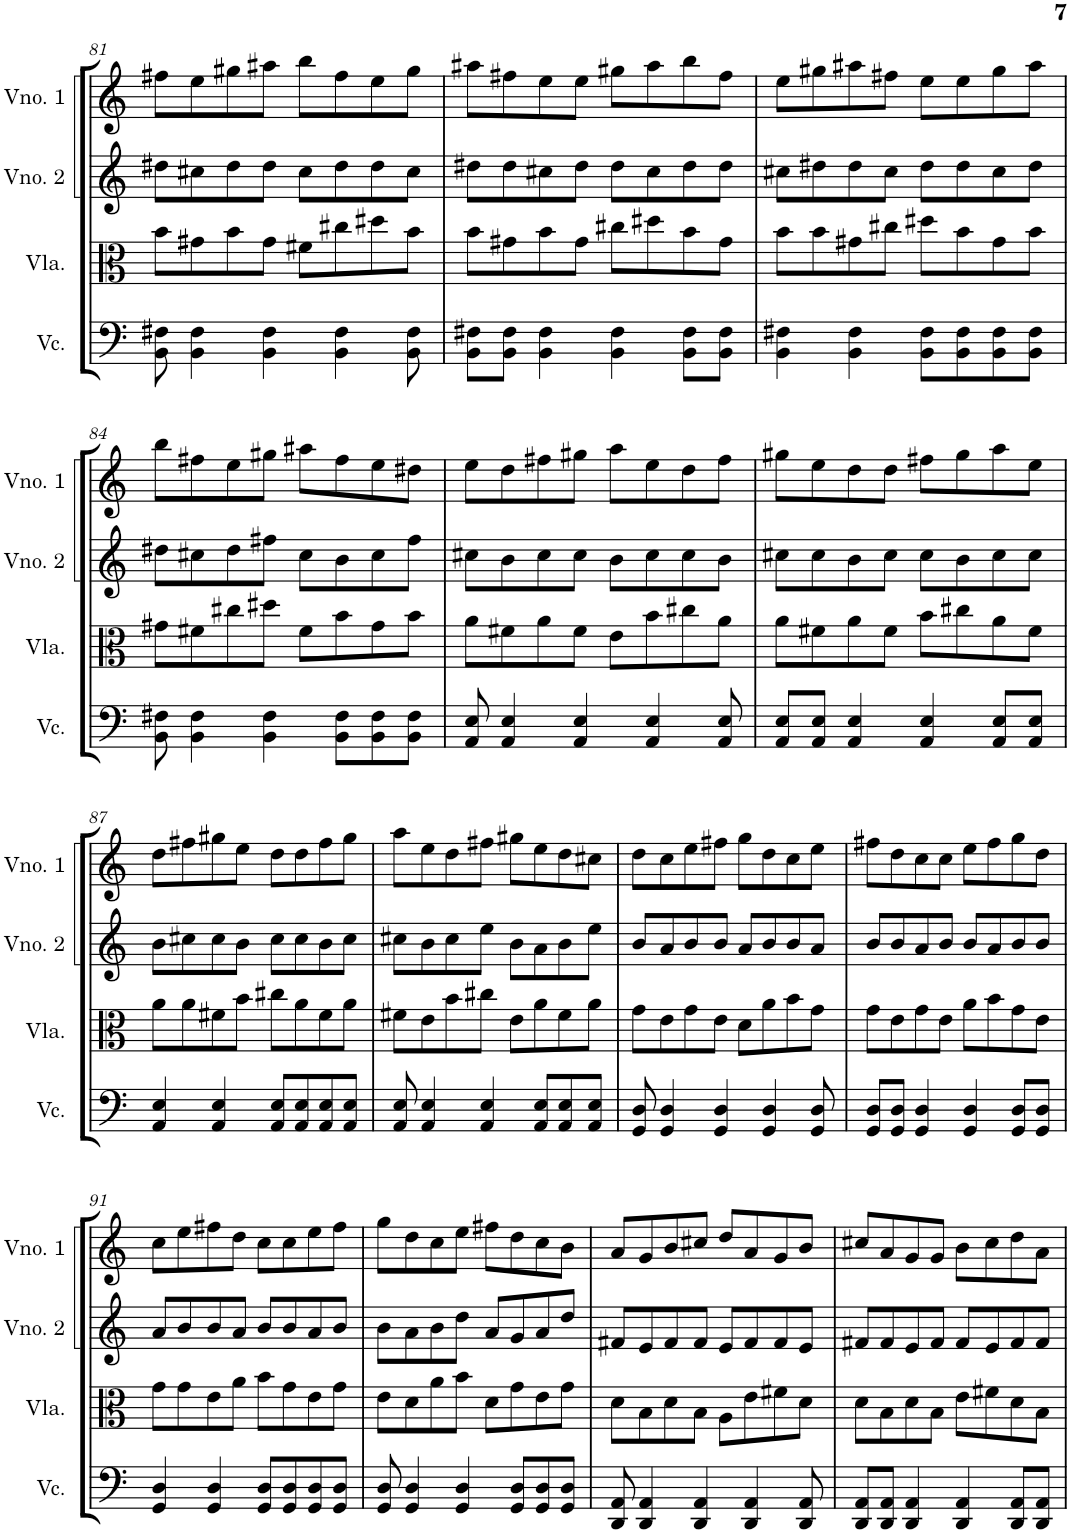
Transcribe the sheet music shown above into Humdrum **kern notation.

**kern	**kern	**kern	**kern
*part4	*part3	*part2	*part1
*staff4	*staff3	*staff2	*staff1
*I"Violoncelo	*I"Viola	*I"Violino 2	*I"Violino 1
*I'Vc.	*I'Vla.	*I'Vno. 2	*I'Vno. 1
!!LO:PB:g=z
*clefF4	*clefC3	*clefG2	*clefG2
*k[]	*k[]	*k[]	*k[]
*M4/4	*M4/4	*M4/4	*M4/4
=81	=81	=81	=81
8BB\ 8F#X\	8b\L	8dd#X\L	8ff#X\L
4BB\ 4F#\	8g#X\	8cc#X\	8ee\
.	8b\	8dd#\	8gg#X\
4BB\ 4F#\	8g#\J	8dd#\J	8aa#X\J
.	8f#X\L	8cc#\L	8bb\L
4BB\ 4F#\	8cc#X\	8dd#\	8ff#\
.	8dd#X\	8dd#\	8ee\
8BB\ 8F#\	8b\J	8cc#\J	8gg#\J
=82	=82	=82	=82
8BB\ 8F#X\L	8b\L	8dd#X\L	8aa#X\L
8BB\ 8F#\J	8g#X\	8dd#\	8ff#X\
4BB\ 4F#\	8b\	8cc#X\	8ee\
.	8g#\J	8dd#\J	8ee\J
4BB\ 4F#\	8cc#X\L	8dd#\L	8gg#X\L
.	8dd#X\	8cc#\	8aa#\
8BB\ 8F#\L	8b\	8dd#\	8bb\
8BB\ 8F#\J	8g#\J	8dd#\J	8ff#\J
=83	=83	=83	=83
4BB\ 4F#X\	8b\L	8cc#X\L	8ee\L
.	8b\	8dd#X\	8gg#X\
4BB\ 4F#\	8g#X\	8dd#\	8aa#X\
.	8cc#X\J	8cc#\J	8ff#X\J
8BB\ 8F#\L	8dd#X\L	8dd#\L	8ee\L
8BB\ 8F#\	8b\	8dd#\	8ee\
8BB\ 8F#\	8g#\	8cc#\	8gg#\
8BB\ 8F#\J	8b\J	8dd#\J	8aa#\J
!!LO:LB:g=z
=84	=84	=84	=84
8BB\ 8F#X\	8g#X\L	8dd#X\L	8bb\L
4BB\ 4F#\	8f#X\	8cc#X\	8ff#X\
.	8cc#X\	8dd#\	8ee\
4BB\ 4F#\	8dd#X\J	8ff#X\J	8gg#X\J
.	8f#\L	8cc#\L	8aa#X\L
8BB\ 8F#\L	8b\	8b\	8ff#\
8BB\ 8F#\	8g#\	8cc#\	8ee\
8BB\ 8F#\J	8b\J	8ff#\J	8dd#X\J
=85	=85	=85	=85
8AA/ 8E/	8a\L	8cc#X\L	8ee\L
4AA/ 4E/	8f#X\	8b\	8dd\
.	8a\	8cc#\	8ff#X\
4AA/ 4E/	8f#\J	8cc#\J	8gg#X\J
.	8e\L	8b\L	8aa\L
4AA/ 4E/	8b\	8cc#\	8ee\
.	8cc#X\	8cc#\	8dd\
8AA/ 8E/	8a\J	8b\J	8ff#\J
=86	=86	=86	=86
8AA/ 8E/L	8a\L	8cc#X\L	8gg#X\L
8AA/ 8E/J	8f#X\	8cc#\	8ee\
4AA/ 4E/	8a\	8b\	8dd\
.	8f#\J	8cc#\J	8dd\J
4AA/ 4E/	8b\L	8cc#\L	8ff#X\L
.	8cc#X\	8b\	8gg#\
8AA/ 8E/L	8a\	8cc#\	8aa\
8AA/ 8E/J	8f#\J	8cc#\J	8ee\J
!!LO:LB:g=z
=87	=87	=87	=87
4AA/ 4E/	8a\L	8b\L	8dd\L
.	8a\	8cc#X\	8ff#X\
4AA/ 4E/	8f#X\	8cc#\	8gg#X\
.	8b\J	8b\J	8ee\J
8AA/ 8E/L	8cc#X\L	8cc#\L	8dd\L
8AA/ 8E/	8a\	8cc#\	8dd\
8AA/ 8E/	8f#\	8b\	8ff#\
8AA/ 8E/J	8a\J	8cc#\J	8gg#\J
=88	=88	=88	=88
8AA/ 8E/	8f#X\L	8cc#X\L	8aa\L
4AA/ 4E/	8e\	8b\	8ee\
.	8b\	8cc#\	8dd\
4AA/ 4E/	8cc#X\J	8ee\J	8ff#X\J
.	8e\L	8b\L	8gg#X\L
8AA/ 8E/L	8a\	8a\	8ee\
8AA/ 8E/	8f#\	8b\	8dd\
8AA/ 8E/J	8a\J	8ee\J	8cc#X\J
=89	=89	=89	=89
8GG/ 8D/	8g\L	8b/L	8dd\L
4GG/ 4D/	8e\	8a/	8cc\
.	8g\	8b/	8ee\
4GG/ 4D/	8e\J	8b/J	8ff#X\J
.	8d\L	8a/L	8gg\L
4GG/ 4D/	8a\	8b/	8dd\
.	8b\	8b/	8cc\
8GG/ 8D/	8g\J	8a/J	8ee\J
=90	=90	=90	=90
8GG/ 8D/L	8g\L	8b/L	8ff#X\L
8GG/ 8D/J	8e\	8b/	8dd\
4GG/ 4D/	8g\	8a/	8cc\
.	8e\J	8b/J	8cc\J
4GG/ 4D/	8a\L	8b/L	8ee\L
.	8b\	8a/	8ff#\
8GG/ 8D/L	8g\	8b/	8gg\
8GG/ 8D/J	8e\J	8b/J	8dd\J
!!LO:LB:g=z
=91	=91	=91	=91
4GG/ 4D/	8g\L	8a/L	8cc\L
.	8g\	8b/	8ee\
4GG/ 4D/	8e\	8b/	8ff#X\
.	8a\J	8a/J	8dd\J
8GG/ 8D/L	8b\L	8b/L	8cc\L
8GG/ 8D/	8g\	8b/	8cc\
8GG/ 8D/	8e\	8a/	8ee\
8GG/ 8D/J	8g\J	8b/J	8ff#\J
=92	=92	=92	=92
8GG/ 8D/	8e\L	8b\L	8gg\L
4GG/ 4D/	8d\	8a\	8dd\
.	8a\	8b\	8cc\
4GG/ 4D/	8b\J	8dd\J	8ee\J
.	8d\L	8a/L	8ff#X\L
8GG/ 8D/L	8g\	8g/	8dd\
8GG/ 8D/	8e\	8a/	8cc\
8GG/ 8D/J	8g\J	8dd/J	8b\J
=93	=93	=93	=93
8DD/ 8AA/	8d\L	8f#X/L	8a/L
4DD/ 4AA/	8B\	8e/	8g/
.	8d\	8f#/	8b/
4DD/ 4AA/	8B\J	8f#/J	8cc#X/J
.	8A\L	8e/L	8dd/L
4DD/ 4AA/	8e\	8f#/	8a/
.	8f#X\	8f#/	8g/
8DD/ 8AA/	8d\J	8e/J	8b/J
=94	=94	=94	=94
8DD/ 8AA/L	8d\L	8f#X/L	8cc#X/L
8DD/ 8AA/J	8B\	8f#/	8a/
4DD/ 4AA/	8d\	8e/	8g/
.	8B\J	8f#/J	8g/J
4DD/ 4AA/	8e\L	8f#/L	8b\L
.	8f#X\	8e/	8cc#\
8DD/ 8AA/L	8d\	8f#/	8dd\
8DD/ 8AA/J	8B\J	8f#/J	8a\J
=	=	=	=
*-	*-	*-	*-
